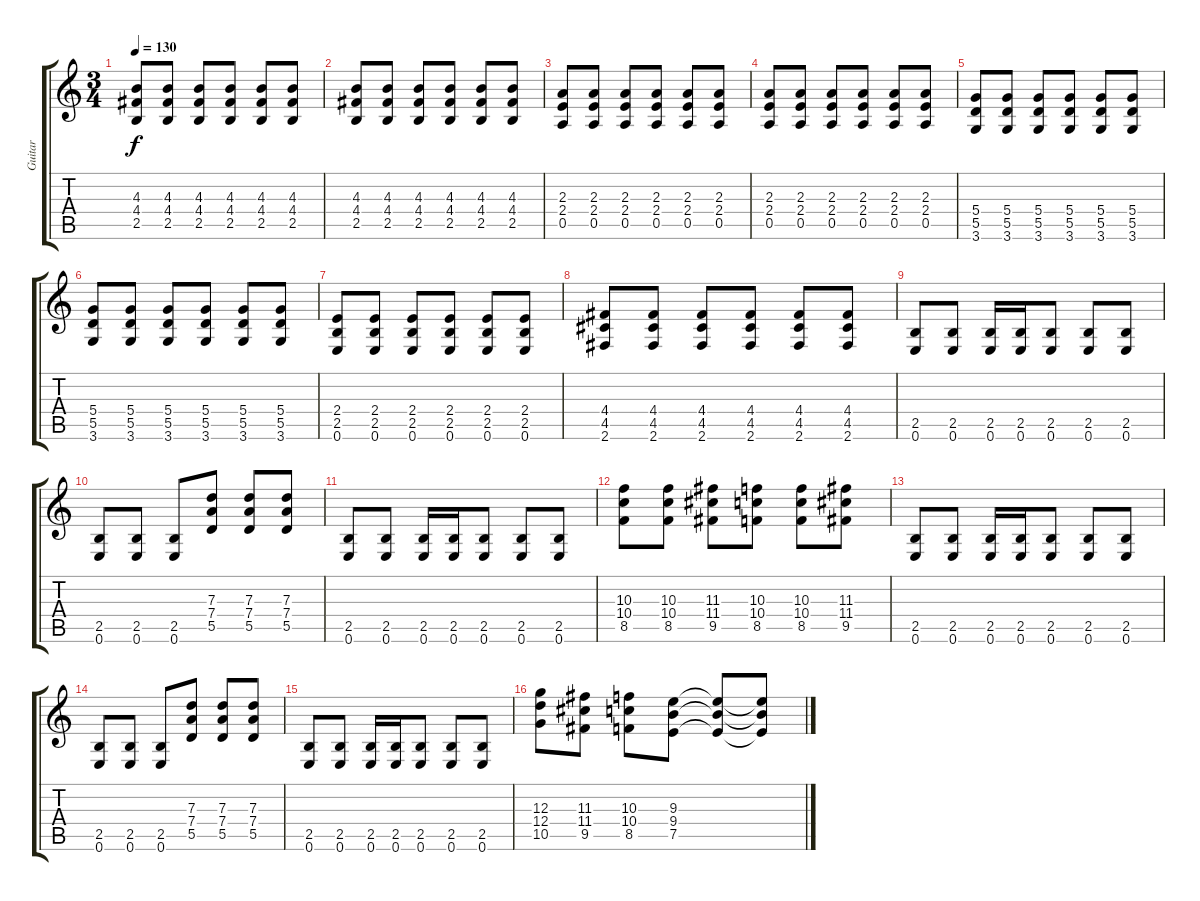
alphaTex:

\track ("Guitar" "Guitar") {instrument overdrivenguitar}
\staff {score tabs}
\tuning (E4 B3 G3 D3 A2 E2) {hide}
\ts (3 4)
\tempo 130
\clef g2
\ks c
(4.3 4.4 2.5).8{dy f} (4.3 4.4 2.5).8 (4.3 4.4 2.5).8 (4.3 4.4 2.5).8 (4.3 4.4 2.5).8 (4.3 4.4 2.5).8 |
(4.3 4.4 2.5).8 (4.3 4.4 2.5).8 (4.3 4.4 2.5).8 (4.3 4.4 2.5).8 (4.3 4.4 2.5).8 (4.3 4.4 2.5).8 |
(2.3 2.4 0.5).8 (2.3 2.4 0.5).8 (2.3 2.4 0.5).8 (2.3 2.4 0.5).8 (2.3 2.4 0.5).8 (2.3 2.4 0.5).8 |
(2.3 2.4 0.5).8 (2.3 2.4 0.5).8 (2.3 2.4 0.5).8 (2.3 2.4 0.5).8 (2.3 2.4 0.5).8 (2.3 2.4 0.5).8 |
(5.4 5.5 3.6).8 (5.4 5.5 3.6).8 (5.4 5.5 3.6).8 (5.4 5.5 3.6).8 (5.4 5.5 3.6).8 (5.4 5.5 3.6).8 |
(5.4 5.5 3.6).8 (5.4 5.5 3.6).8 (5.4 5.5 3.6).8 (5.4 5.5 3.6).8 (5.4 5.5 3.6).8 (5.4 5.5 3.6).8 |
(2.4 2.5 0.6).8 (2.4 2.5 0.6).8 (2.4 2.5 0.6).8 (2.4 2.5 0.6).8 (2.4 2.5 0.6).8 (2.4 2.5 0.6).8 |
(4.4 4.5 2.6).8 (4.4 4.5 2.6).8 (4.4 4.5 2.6).8 (4.4 4.5 2.6).8 (4.4 4.5 2.6).8 (4.4 4.5 2.6).8 |
(2.5 0.6).8 (2.5 0.6).8 (2.5 0.6).16 (2.5 0.6).16 (2.5 0.6).8 (2.5 0.6).8 (2.5 0.6).8 |
(2.5 0.6).8 (2.5 0.6).8 (2.5 0.6).8 (7.3 7.4 5.5).8 (7.3 7.4 5.5).8 (7.3 7.4 5.5).8 |
(2.5 0.6).8 (2.5 0.6).8 (2.5 0.6).16 (2.5 0.6).16 (2.5 0.6).8 (2.5 0.6).8 (2.5 0.6).8 |
(10.3 10.4 8.5).8 (10.3 10.4 8.5).8 (11.3 11.4 9.5).8 (10.3 10.4 8.5).8 (10.3 10.4 8.5).8 (11.3 11.4 9.5).8 |
(2.5 0.6).8 (2.5 0.6).8 (2.5 0.6).16 (2.5 0.6).16 (2.5 0.6).8 (2.5 0.6).8 (2.5 0.6).8 |
(2.5 0.6).8 (2.5 0.6).8 (2.5 0.6).8 (7.3 7.4 5.5).8 (7.3 7.4 5.5).8 (7.3 7.4 5.5).8 |
(2.5 0.6).8 (2.5 0.6).8 (2.5 0.6).16 (2.5 0.6).16 (2.5 0.6).8 (2.5 0.6).8 (2.5 0.6).8 |
(12.3 12.4 10.5).8 (11.3 11.4 9.5).8 (10.3 10.4 8.5).8 (9.3 9.4 7.5).8 (9.3{t} 9.4{t} 7.5{t}).8 (9.3{t} 9.4{t} 7.5{t}).8
